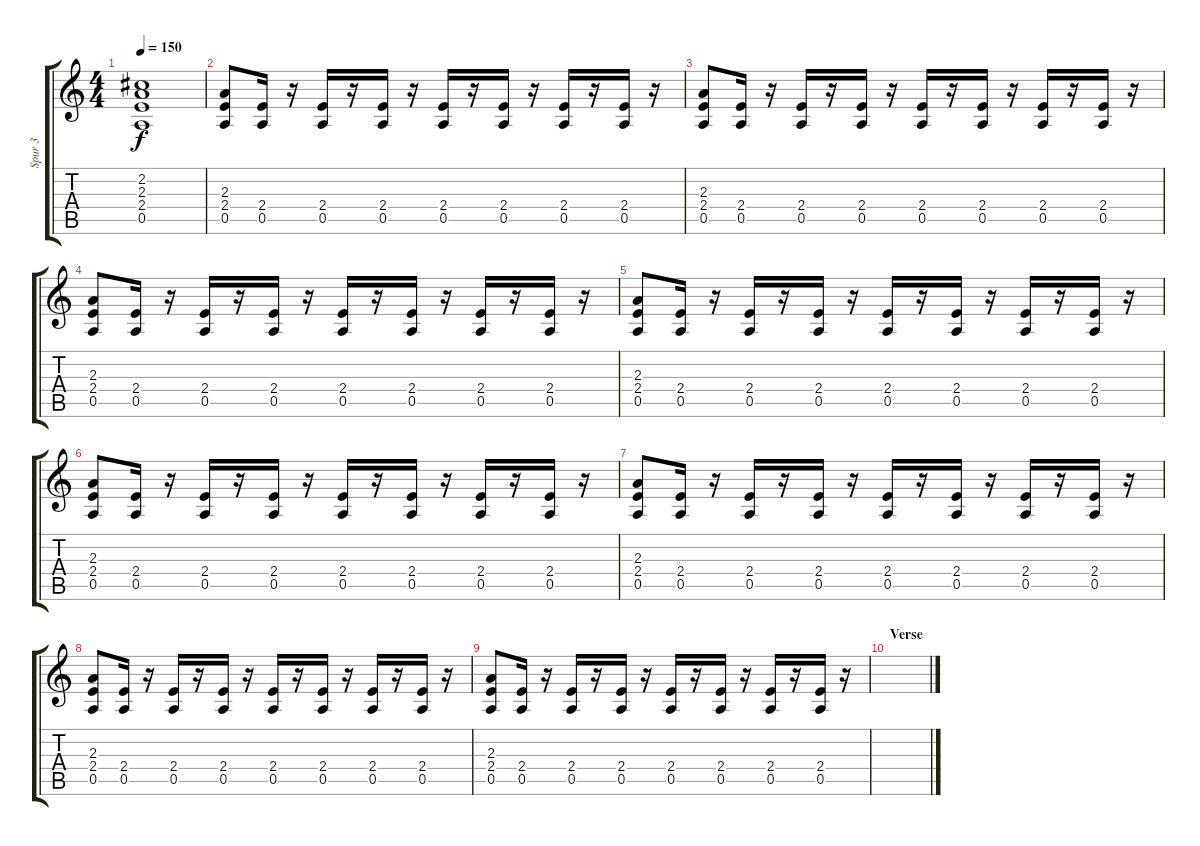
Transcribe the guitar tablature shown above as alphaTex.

\track ("Spur 3" "Spur 3") {instrument distortionguitar}
\staff {score tabs}
\tuning (E4 B3 G3 D3 A2 D2) {hide}
\ts (4 4)
\tempo 150
\clef g2
\ks c
(2.2{t} 2.3{t} 2.4{t} 0.5{t}).1{dy f} |
(2.3 2.4 0.5).8{volume 11} (2.4 0.5).16 r.16 (2.4 0.5).16 r.16 (2.4 0.5).16 r.16 (2.4 0.5).16 r.16 (2.4 0.5).16 r.16 (2.4 0.5).16 r.16 (2.4 0.5).16 r.16 |
(2.3 2.4 0.5).8 (2.4 0.5).16 r.16 (2.4 0.5).16 r.16 (2.4 0.5).16 r.16 (2.4 0.5).16 r.16 (2.4 0.5).16 r.16 (2.4 0.5).16 r.16 (2.4 0.5).16 r.16 |
(2.3 2.4 0.5).8 (2.4 0.5).16 r.16 (2.4 0.5).16 r.16 (2.4 0.5).16 r.16 (2.4 0.5).16 r.16 (2.4 0.5).16 r.16 (2.4 0.5).16 r.16 (2.4 0.5).16 r.16 |
(2.3 2.4 0.5).8 (2.4 0.5).16 r.16 (2.4 0.5).16 r.16 (2.4 0.5).16 r.16 (2.4 0.5).16 r.16 (2.4 0.5).16 r.16 (2.4 0.5).16 r.16 (2.4 0.5).16 r.16 |
(2.3 2.4 0.5).8 (2.4 0.5).16 r.16 (2.4 0.5).16 r.16 (2.4 0.5).16 r.16 (2.4 0.5).16 r.16 (2.4 0.5).16 r.16 (2.4 0.5).16 r.16 (2.4 0.5).16 r.16 |
(2.3 2.4 0.5).8 (2.4 0.5).16 r.16 (2.4 0.5).16 r.16 (2.4 0.5).16 r.16 (2.4 0.5).16 r.16 (2.4 0.5).16 r.16 (2.4 0.5).16 r.16 (2.4 0.5).16 r.16 |
(2.3 2.4 0.5).8 (2.4 0.5).16 r.16 (2.4 0.5).16 r.16 (2.4 0.5).16 r.16 (2.4 0.5).16 r.16 (2.4 0.5).16 r.16 (2.4 0.5).16 r.16 (2.4 0.5).16 r.16 |
(2.3 2.4 0.5).8 (2.4 0.5).16 r.16 (2.4 0.5).16 r.16 (2.4 0.5).16 r.16 (2.4 0.5).16 r.16 (2.4 0.5).16 r.16 (2.4 0.5).16 r.16 (2.4 0.5).16 r.16 |
\section ("" "Verse")
